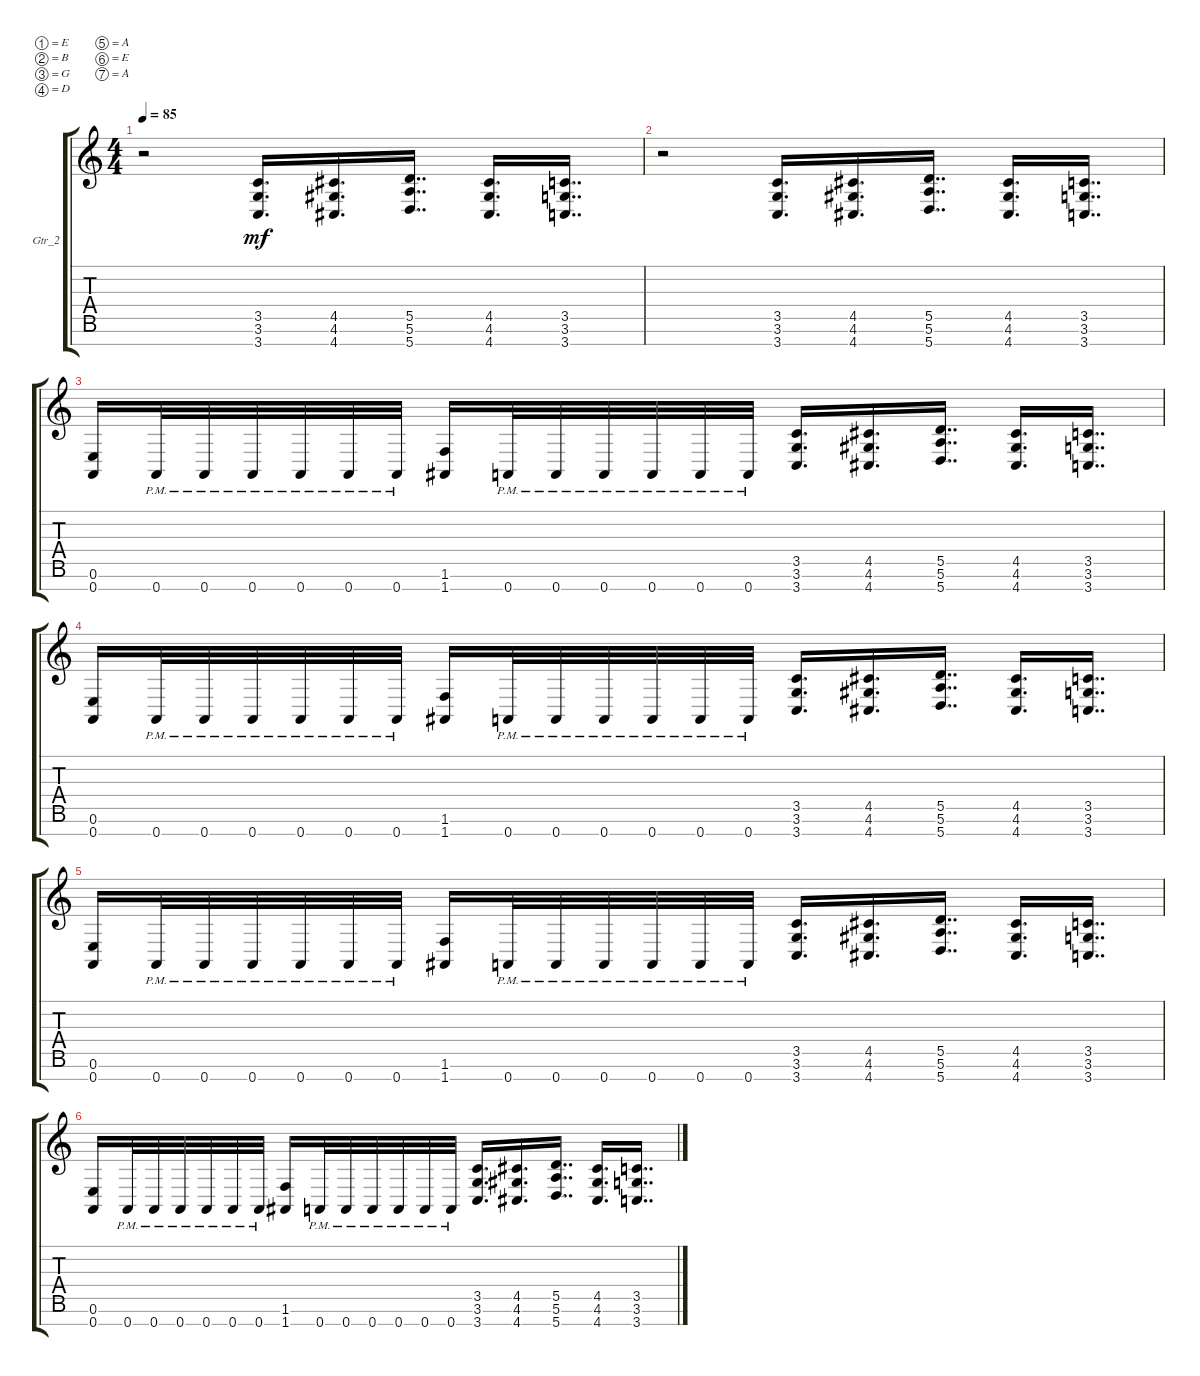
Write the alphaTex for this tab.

\defaultSystemsLayout 4
\bracketExtendMode groupsimilarinstruments
\firstSystemTrackNameOrientation horizontal
\otherSystemsTrackNameOrientation horizontal
\track ("Guitar_Right" "Gtr_2") {instrument distortionguitar}
\staff {score tabs}
\tuning (E4 B3 G3 D3 A2 E2 A1)
\ts (4 4)
\tempo 85
\clef g2
\ks c
r.2{dy mf} (3.7 3.5 3.6).16{d} (4.7 4.6 4.5).16{d} (5.7 5.6 5.5).16{dd} (4.7 4.5 4.6).16{d} (3.7 3.6 3.5).16{dd} |
r.2 (3.7 3.5 3.6).16{d} (4.7 4.6 4.5).16{d} (5.7 5.6 5.5).16{dd} (4.7 4.5 4.6).16{d} (3.7 3.6 3.5).16{dd} |
(0.7 0.6).16 0.7{pm}.32 0.7{pm}.32 0.7{pm}.32 0.7{pm}.32 0.7{pm}.32 0.7{pm}.32 (1.7 1.6).16 0.7{pm}.32 0.7{pm}.32 0.7{pm}.32 0.7{pm}.32 0.7{pm}.32 0.7{pm}.32 (3.7 3.5 3.6).16{d} (4.7 4.6 4.5).16{d} (5.7 5.6 5.5).16{dd} (4.7 4.5 4.6).16{d} (3.7 3.6 3.5).16{dd} |
(0.7 0.6).16 0.7{pm}.32 0.7{pm}.32 0.7{pm}.32 0.7{pm}.32 0.7{pm}.32 0.7{pm}.32 (1.7 1.6).16 0.7{pm}.32 0.7{pm}.32 0.7{pm}.32 0.7{pm}.32 0.7{pm}.32 0.7{pm}.32 (3.7 3.5 3.6).16{d} (4.7 4.6 4.5).16{d} (5.7 5.6 5.5).16{dd} (4.7 4.5 4.6).16{d} (3.7 3.6 3.5).16{dd} |
(0.7 0.6).16 0.7{pm}.32 0.7{pm}.32 0.7{pm}.32 0.7{pm}.32 0.7{pm}.32 0.7{pm}.32 (1.7 1.6).16 0.7{pm}.32 0.7{pm}.32 0.7{pm}.32 0.7{pm}.32 0.7{pm}.32 0.7{pm}.32 (3.7 3.5 3.6).16{d} (4.7 4.6 4.5).16{d} (5.7 5.6 5.5).16{dd} (4.7 4.5 4.6).16{d} (3.7 3.6 3.5).16{dd} |
(0.7 0.6).16 0.7{pm}.32 0.7{pm}.32 0.7{pm}.32 0.7{pm}.32 0.7{pm}.32 0.7{pm}.32 (1.7 1.6).16 0.7{pm}.32 0.7{pm}.32 0.7{pm}.32 0.7{pm}.32 0.7{pm}.32 0.7{pm}.32 (3.7 3.5 3.6).16{d} (4.7 4.6 4.5).16{d} (5.7 5.6 5.5).16{dd} (4.7 4.5 4.6).16{d} (3.7 3.6 3.5).16{dd}
